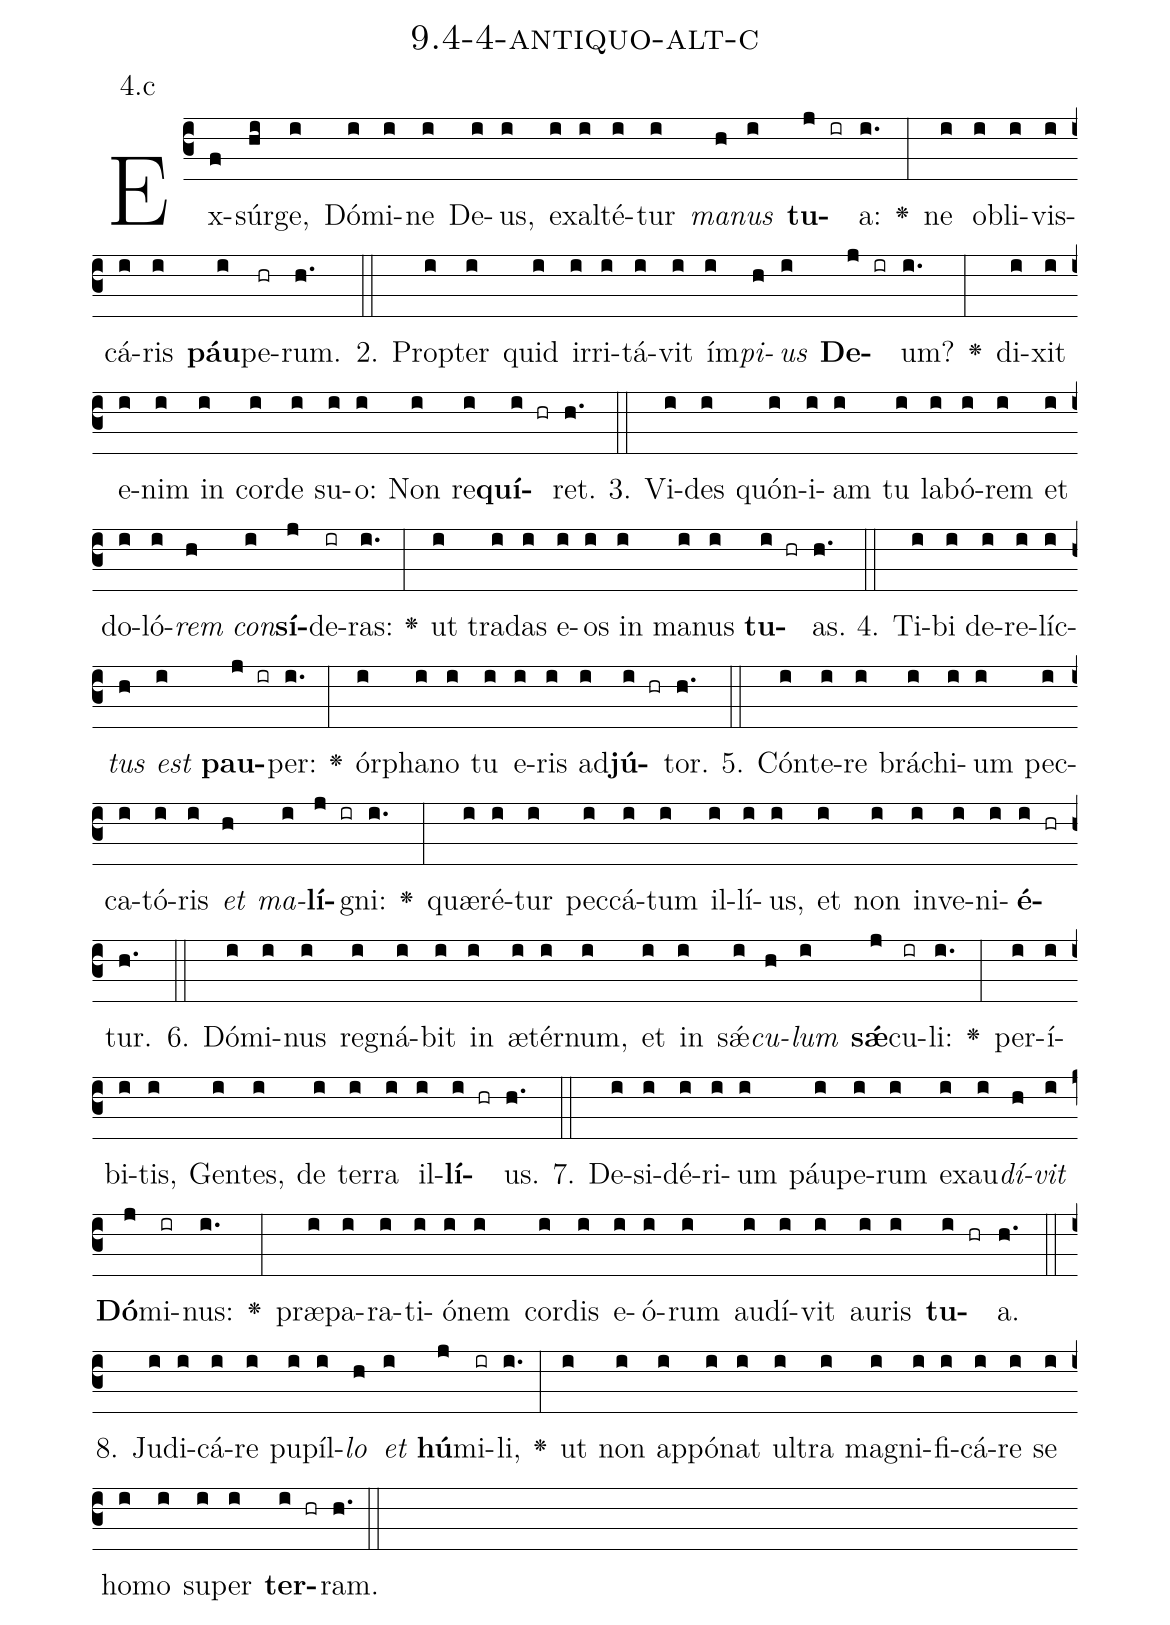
name: 9.4-4-antiquo-alt-c;
annotation: 4.c;
%%
(c3)Ex(f)súr(hi)ge,(i) Dó(i)mi(i)ne(i) De(i)us,(i) ex(i)al(i)té(i)tur(i) <i>ma</i>(h)<i>nus</i>(i) <b>tu</b>(j ir)a:(i.) <v>\greheightstar</v>(:) ne(i) ob(i)li(i)vis(i)cá(i)ris(i) <b>páu</b>(i)pe(hr)rum.(h.) (::)
2. Prop(i)ter(i) quid(i) ir(i)ri(i)tá(i)vit(i) ím(i)<i>pi</i>(h)<i>us</i>(i) <b>De</b>(j ir)um?(i.) <v>\greheightstar</v>(:) di(i)xit(i) e(i)nim(i) in(i) cor(i)de(i) su(i)o:(i) Non(i) re(i)<b>quí</b>(i hr)ret.(h.) (::)
3. Vi(i)des(i) quón(i)i(i)am(i) tu(i) la(i)bó(i)rem(i) et(i) do(i)ló(i)<i>rem</i>(h) <i>con</i>(i)<b>sí</b>(j)de(ir)ras:(i.) <v>\greheightstar</v>(:) ut(i) tra(i)das(i) e(i)os(i) in(i) ma(i)nus(i) <b>tu</b>(i hr)as.(h.) (::)
4. Ti(i)bi(i) de(i)re(i)líc(i)<i>tus</i>(h) <i>est</i>(i) <b>pau</b>(j ir)per:(i.) <v>\greheightstar</v>(:) ór(i)pha(i)no(i) tu(i) e(i)ris(i) ad(i)<b>jú</b>(i hr)tor.(h.) (::)
5. Cón(i)te(i)re(i) brá(i)chi(i)um(i) pec(i)ca(i)tó(i)ris(i) <i>et</i>(h) <i>ma</i>(i)<b>lí</b>(j ir)gni:(i.) <v>\greheightstar</v>(:) quæ(i)ré(i)tur(i) pec(i)cá(i)tum(i) il(i)lí(i)us,(i) et(i) non(i) in(i)ve(i)ni(i)<b>é</b>(i hr)tur.(h.) (::)
6. Dó(i)mi(i)nus(i) re(i)gná(i)bit(i) in(i) æ(i)tér(i)num,(i) et(i) in(i) sǽ(i)<i>cu</i>(h)<i>lum</i>(i) <b>sǽ</b>(j)cu(ir)li:(i.) <v>\greheightstar</v>(:) per(i)í(i)bi(i)tis,(i) Gen(i)tes,(i) de(i) ter(i)ra(i) il(i)<b>lí</b>(i hr)us.(h.) (::)
7. De(i)si(i)dé(i)ri(i)um(i) páu(i)pe(i)rum(i) ex(i)au(i)<i>dí</i>(h)<i>vit</i>(i) <b>Dó</b>(j)mi(ir)nus:(i.) <v>\greheightstar</v>(:) præ(i)pa(i)ra(i)ti(i)ó(i)nem(i) cor(i)dis(i) e(i)ó(i)rum(i) au(i)dí(i)vit(i) au(i)ris(i) <b>tu</b>(i hr)a.(h.) (::)
8. Ju(i)di(i)cá(i)re(i) pu(i)píl(i)<i>lo</i>(h) <i>et</i>(i) <b>hú</b>(j)mi(ir)li,(i.) <v>\greheightstar</v>(:) ut(i) non(i) ap(i)pó(i)nat(i) ul(i)tra(i) ma(i)gni(i)fi(i)cá(i)re(i) se(i) ho(i)mo(i) su(i)per(i) <b>ter</b>(i hr)ram.(h.) (::)
